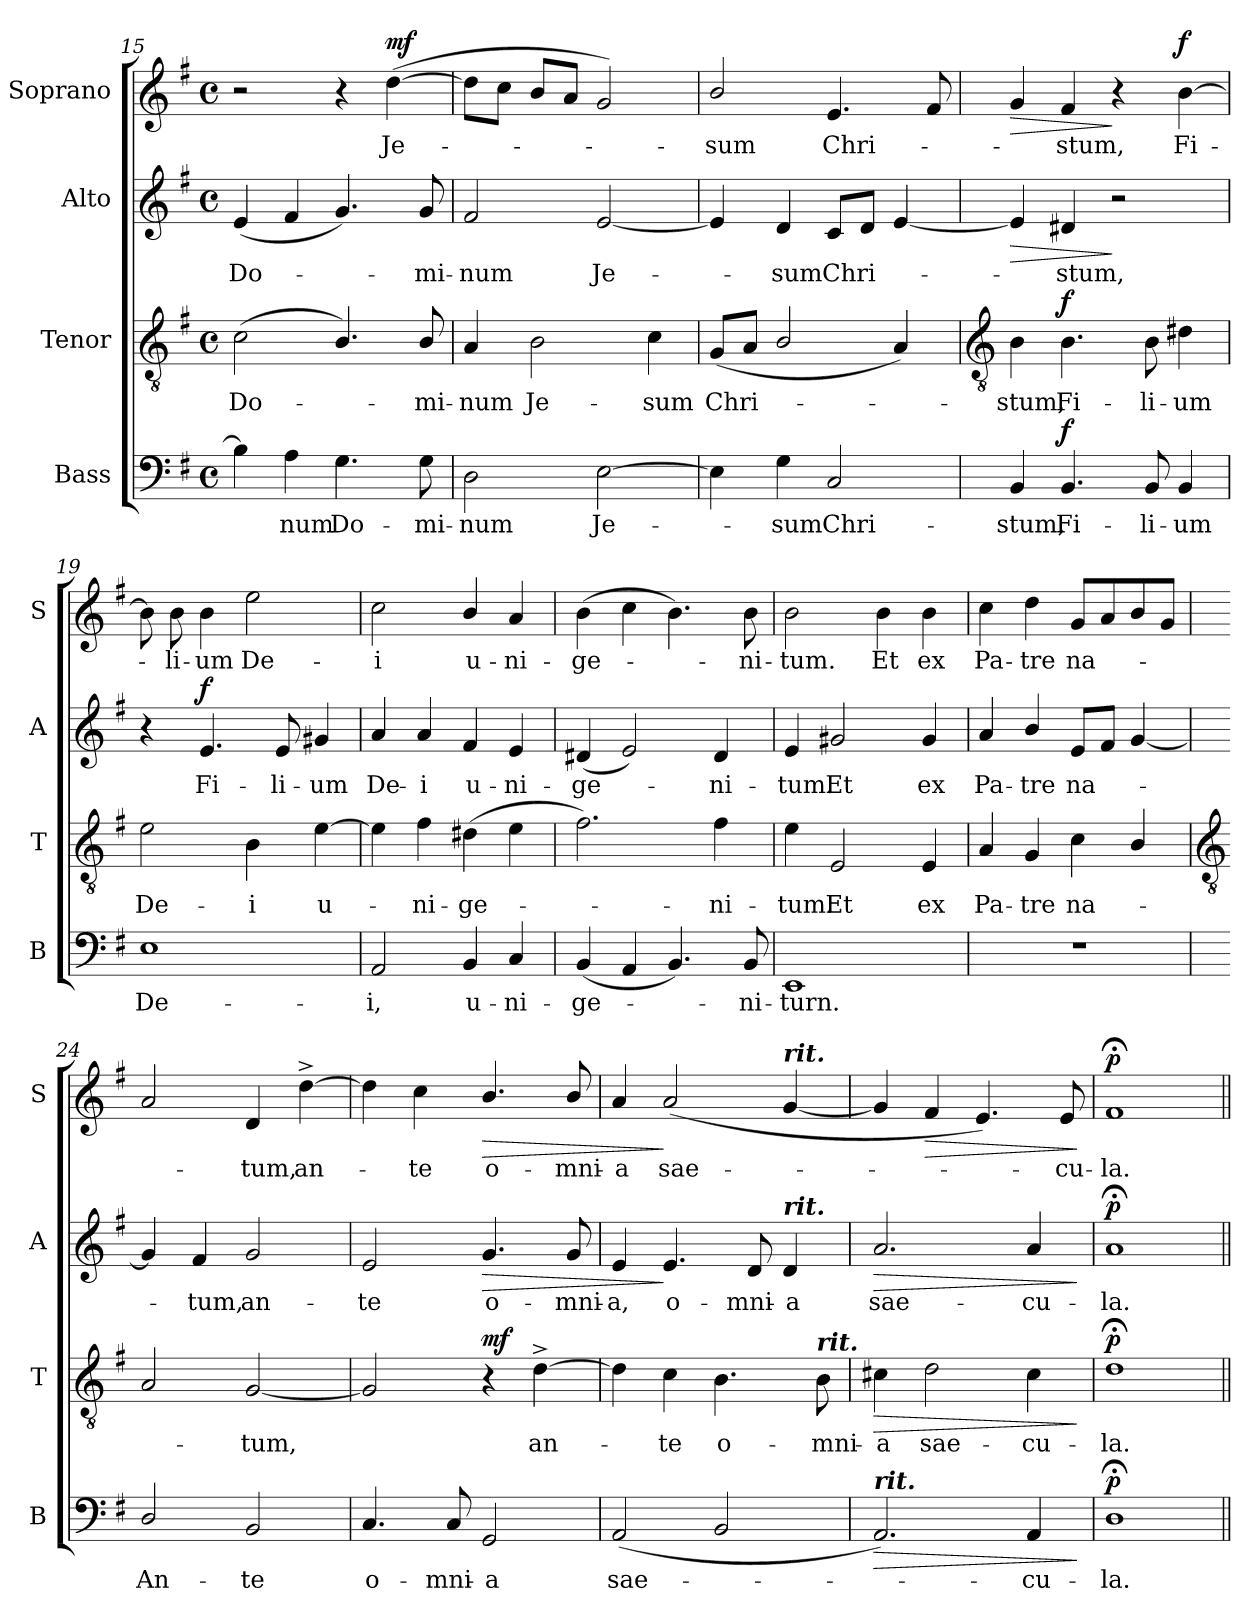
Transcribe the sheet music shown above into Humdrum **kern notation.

**kern	**text	**dynam	**kern	**text	**dynam	**kern	**text	**dynam	**kern	**text	**dynam
*part4	*part4	*part4	*part3	*part3	*part3	*part2	*part2	*part2	*part1	*part1	*part1
*staff4	*staff4	*staff4	*staff3	*staff3	*staff3	*staff2	*staff2	*staff2	*staff1	*staff1	*staff1
*I"Bass	*	*	*I"Tenor	*	*	*I"Alto	*	*	*I"Soprano	*	*
*I'B	*	*	*I'T	*	*	*I'A	*	*	*I'S	*	*
*clefF4	*	*	*clefGv2	*	*	*clefG2	*	*	*clefG2	*	*
*k[f#]	*	*	*k[f#]	*	*	*k[f#]	*	*	*k[f#]	*	*
*G:	*	*	*G:	*	*	*G:	*	*	*G:	*	*
*M4/4	*	*	*M4/4	*	*	*M4/4	*	*	*M4/4	*	*
*met(c)	*	*	*met(c)	*	*	*met(c)	*	*	*met(c)	*	*
=15	=15	=15	=15	=15	=15	=15	=15	=15	=15	=15	=15
!	!	!	!	!LO:LY:b	!	!	!LO:LY:b	!	!	!	!
4B]	.	.	(<2c	Do-	.	(<4e	Do-	.	2r	.	.
!	!LO:LY:b	!	!	!	!	!	!	!	!	!	!
4A	num	.	.	.	.	4f#	.	.	.	.	.
!	!LO:LY:b	!	!	!	!	!	!	!	!	!	!
4.G	Do-	.	4.B/)	.	.	4.g)	.	.	4r	.	.
!	!	!	!	!	!	!	!	!	!	!LO:LY:b	!LO:DY:b
.	.	.	.	.	.	.	.	.	(<[4dd	Je-	mf
!	!LO:LY:b	!	!	!LO:LY:b	!	!	!LO:LY:b	!	!	!	!
8G	-mi-	.	8B/	mi-	.	8g	mi-	.	.	.	.
=16	=16	=16	=16	=16	=16	=16	=16	=16	=16	=16	=16
!	!LO:LY:b	!	!	!LO:LY:b	!	!	!LO:LY:b	!	!	!	!
2D	-num	.	4A	-num	.	2f#	-num	.	8ddL]	.	.
.	.	.	.	.	.	.	.	.	8ccJ	.	.
!	!	!	!	!LO:LY:b	!	!	!	!	!	!	!
.	.	.	2B	Je-	.	.	.	.	8bL	.	.
.	.	.	.	.	.	.	.	.	8aJ	.	.
!	!LO:LY:b	!	!	!	!	!	!LO:LY:b	!	!	!	!
[2E	Je-	.	.	.	.	[2e	Je-	.	2g)	.	.
!	!	!	!	!LO:LY:b	!	!	!	!	!	!	!
.	.	.	4c	-sum	.	.	.	.	.	.	.
=17	=17	=17	=17	=17	=17	=17	=17	=17	=17	=17	=17
!	!	!	!	!LO:LY:b	!	!	!	!	!	!LO:LY:b	!
4E]	.	.	(<8GL	Chri-	.	4e]	.	.	2b/	sum	.
.	.	.	8AJ	.	.	.	.	.	.	.	.
!	!LO:LY:b	!	!	!	!	!	!LO:LY:b	!	!	!	!
4G	sum	.	2B/	.	.	4d	sum	.	.	.	.
!	!LO:LY:b	!	!	!	!	!	!LO:LY:b	!	!	!LO:LY:b	!
2C	Chri-	.	.	.	.	8cL	Chri-	.	4.e	Chri-	.
.	.	.	.	.	.	8dJ	.	.	.	.	.
.	.	.	4A)	.	.	[4e	.	.	.	.	.
.	.	.	.	.	.	.	.	.	8f#	.	.
!!LO:LB:g=z
=18	=18	=18	=18	=18	=18	=18	=18	=18	=18	=18	=18
*	*	*	*clefGv2	*	*	*	*	*	*	*	*
!	!LO:LY:b	!	!	!LO:LY:b	!	!	!	!LO:HP:b	!	!	!LO:HP:b
4BB	-stum,	.	4B	stum,	.	4e]	.	>	4g	.	>
!	!LO:LY:b	!LO:DY:b	!	!LO:LY:b	!LO:DY:b	!	!LO:LY:b	!	!	!LO:LY:b	!
4.BB	Fi-	f	4.B	Fi-	f	4d#X	stum,	.	4f#	stum,	.
.	.	.	.	.	.	2r	.	]	4r	.	]
!	!LO:LY:b	!	!	!LO:LY:b	!	!	!	!	!	!	!
8BB	-li-	.	8B	-li-	.	.	.	.	.	.	.
!	!LO:LY:b	!	!	!LO:LY:b	!	!	!	!	!	!LO:LY:b	!LO:DY:b
4BB	-um	.	4d#X	-um	.	.	.	.	[4b	Fi-	f
=19	=19	=19	=19	=19	=19	=19	=19	=19	=19	=19	=19
!	!LO:LY:b	!	!	!LO:LY:b	!	!	!	!	!	!	!
1E	De-	.	2e	De-	.	4r	.	.	8b]	.	.
!	!	!	!	!	!	!	!	!	!	!LO:LY:b	!
.	.	.	.	.	.	.	.	.	8b	li-	.
!	!	!	!	!	!	!	!LO:LY:b	!LO:DY:b	!	!LO:LY:b	!
.	.	.	.	.	.	4.e	Fi-	f	4b	-um	.
!	!	!	!	!LO:LY:b	!	!	!	!	!	!LO:LY:b	!
.	.	.	4B	-i	.	.	.	.	2ee	De-	.
!	!	!	!	!	!	!	!LO:LY:b	!	!	!	!
.	.	.	.	.	.	8e	-li-	.	.	.	.
!	!	!	!	!LO:LY:b	!	!	!LO:LY:b	!	!	!	!
.	.	.	[4e	u-	.	4g#X	-um	.	.	.	.
=20	=20	=20	=20	=20	=20	=20	=20	=20	=20	=20	=20
!	!LO:LY:b	!	!	!	!	!	!LO:LY:b	!	!	!LO:LY:b	!
2AA	-i,	.	4e]	.	.	4a	De-	.	2cc	-i	.
!	!	!	!	!LO:LY:b	!	!	!LO:LY:b	!	!	!	!
.	.	.	4f#	ni-	.	4a	-i	.	.	.	.
!	!LO:LY:b	!	!	!LO:LY:b	!	!	!LO:LY:b	!	!	!LO:LY:b	!
4BB	u-	.	(>4d#X	-ge-	.	4f#	u-	.	4b/	u-	.
!	!LO:LY:b	!	!	!	!	!	!LO:LY:b	!	!	!LO:LY:b	!
4C	-ni-	.	4e	.	.	4e	-ni-	.	4a	-ni-	.
=21	=21	=21	=21	=21	=21	=21	=21	=21	=21	=21	=21
!	!LO:LY:b	!	!	!	!	!	!LO:LY:b	!	!	!LO:LY:b	!
(<4BB	-ge-	.	2.f#)	.	.	(<4d#X	-ge-	.	(>4b	-ge-	.
4AA	.	.	.	.	.	2e)	.	.	4cc	.	.
4.BB)	.	.	.	.	.	.	.	.	4.b)	.	.
!	!	!	!	!LO:LY:b	!	!	!LO:LY:b	!	!	!	!
.	.	.	4f#	ni-	.	4d#	ni-	.	.	.	.
!	!LO:LY:b	!	!	!	!	!	!	!	!	!LO:LY:b	!
8BB	ni-	.	.	.	.	.	.	.	8b	ni-	.
=22	=22	=22	=22	=22	=22	=22	=22	=22	=22	=22	=22
!	!LO:LY:b	!	!	!LO:LY:b	!	!	!LO:LY:b	!	!	!LO:LY:b	!
1EE	-turn.	.	4e	-tum.	.	4e	-tum.	.	2b	-tum.	.
!	!	!	!	!LO:LY:b	!	!	!LO:LY:b	!	!	!	!
.	.	.	2E	Et	.	2g#X	Et	.	.	.	.
!	!	!	!	!	!	!	!	!	!	!LO:LY:b	!
.	.	.	.	.	.	.	.	.	4b	Et	.
!	!	!	!	!LO:LY:b	!	!	!LO:LY:b	!	!	!LO:LY:b	!
.	.	.	4E	ex	.	4g#	ex	.	4b	ex	.
=23	=23	=23	=23	=23	=23	=23	=23	=23	=23	=23	=23
!	!	!	!	!LO:LY:b	!	!	!LO:LY:b	!	!	!LO:LY:b	!
1r	.	.	4A	Pa-	.	4a	Pa-	.	4cc	Pa-	.
!	!	!	!	!LO:LY:b	!	!	!LO:LY:b	!	!	!LO:LY:b	!
.	.	.	4G	-tre	.	4b/	-tre	.	4dd	-tre	.
!	!	!	!	!LO:LY:b	!	!	!LO:LY:b	!	!	!LO:LY:b	!
.	.	.	4c	na-	.	8eL	na-	.	8gL	na-	.
.	.	.	.	.	.	8f#J	.	.	8a	.	.
.	.	.	4B/	.	.	[4g	.	.	8b	.	.
.	.	.	.	.	.	.	.	.	8gJ	.	.
!!LO:LB:g=z
=24	=24	=24	=24	=24	=24	=24	=24	=24	=24	=24	=24
*	*	*	*clefGv2	*	*	*	*	*	*	*	*
!	!LO:LY:b	!	!	!	!	!	!	!	!	!	!
2D/	An-	.	2A	.	.	4g]	.	.	2a	.	.
!	!	!	!	!	!	!	!LO:LY:b	!	!	!	!
.	.	.	.	.	.	4f#	tum,	.	.	.	.
!	!LO:LY:b	!	!	!LO:LY:b	!	!	!LO:LY:b	!	!	!LO:LY:b	!
2BB	-te	.	[2G	tum,	.	2g	an-	.	4d	tum,	.
!	!	!	!	!	!	!	!	!	!	!LO:LY:b	!
.	.	.	.	.	.	.	.	.	[4dd^	an-	.
=25	=25	=25	=25	=25	=25	=25	=25	=25	=25	=25	=25
!	!LO:LY:b	!	!	!	!	!	!LO:LY:b	!	!	!	!
4.C	o-	.	2G]	.	.	2e	-te	.	4dd]	.	.
!	!	!	!	!	!	!	!	!	!	!LO:LY:b	!
.	.	.	.	.	.	.	.	.	4cc	te	.
!	!LO:LY:b	!	!	!	!	!	!	!	!	!	!
8C	-mni-	.	.	.	.	.	.	.	.	.	.
!	!LO:LY:b	!	!	!	!LO:DY:a	!	!LO:LY:b	!LO:HP:b	!	!LO:LY:b	!LO:HP:b
2GG	-a	.	4r	.	mf	4.g	o-	>	4.b/	o-	>
!	!	!	!	!LO:LY:b	!	!	!	!	!	!	!
.	.	.	[4d^	an-	.	.	.	.	.	.	.
!	!	!	!	!	!	!	!LO:LY:b	!	!	!LO:LY:b	!
.	.	.	.	.	.	8g	-mni-	.	8b/	-mni-	.
=26	=26	=26	=26	=26	=26	=26	=26	=26	=26	=26	=26
!	!LO:LY:b	!	!	!	!	!	!LO:LY:b	!	!	!LO:LY:b	!
(<2AA	sae-	.	4d]	.	.	4e	-a,	.	4a	-a	.
!	!	!	!	!LO:LY:b	!	!	!LO:LY:b	!	!	!LO:LY:b	!
.	.	.	4c	te	.	4.e	o-	]	(<2a	sae-	]
!	!	!	!	!LO:LY:b	!	!	!	!	!	!	!
2BB	.	.	4.B	o-	.	.	.	.	.	.	.
!	!	!	!	!	!	!	!LO:LY:b	!	!	!	!
.	.	.	.	.	.	8d	-mni-	.	.	.	.
!	!	!	!	!	!	!	!	!	!LO:TX:a:Bi:t=rit.	!	!
!	!	!	!	!	!	!LO:TX:a:Bi:t=rit.	!	!	!	!	!
!	!	!	!	!	!	!	!LO:LY:b	!	!	!	!
.	.	.	.	.	.	4d	-a	.	[4g	.	.
!	!	!	!LO:TX:a:Bi:t=rit.	!	!	!	!	!	!	!	!
!	!	!	!	!LO:LY:b	!	!	!	!	!	!	!
.	.	.	8B	-mni-	.	.	.	.	.	.	.
=27	=27	=27	=27	=27	=27	=27	=27	=27	=27	=27	=27
!LO:TX:a:Bi:t=rit.	!	!	!	!	!	!	!	!	!	!	!
!	!	!LO:HP:b	!	!LO:LY:b	!LO:HP:b	!	!LO:LY:b	!LO:HP:b	!	!	!
2.AA)	.	>	4c#X	-a	>	2.a	sae-	>	4g]	.	.
!	!	!	!	!LO:LY:b	!	!	!	!	!	!	!LO:HP:b
.	.	.	2d	sae-	.	.	.	.	4f#	.	>
.	.	.	.	.	.	.	.	.	4.e)	.	.
!	!LO:LY:b	!	!	!LO:LY:b	!	!	!LO:LY:b	!	!	!	!
4AA	cu-	.	4c#	-cu-	.	4a	-cu-	.	.	.	.
!	!	!	!	!	!	!	!	!	!	!LO:LY:b	!
.	.	.	.	.	.	.	.	.	8e	cu-	.
.	.	]	.	.	]	.	.	]	.	.	]
=28	=28	=28	=28	=28	=28	=28	=28	=28	=28	=28	=28
!	!LO:LY:b	!LO:DY:b	!	!LO:LY:b	!LO:DY:b	!	!LO:LY:b	!LO:DY:b	!	!LO:LY:b	!LO:DY:b
1D;<	la.	p	1d;<	la.	p	1a;<	la.	p	1f#;<	la.	p
=||	=||	=||	=||	=||	=||	=||	=||	=||	=||	=||	=||
*-	*-	*-	*-	*-	*-	*-	*-	*-	*-	*-	*-
